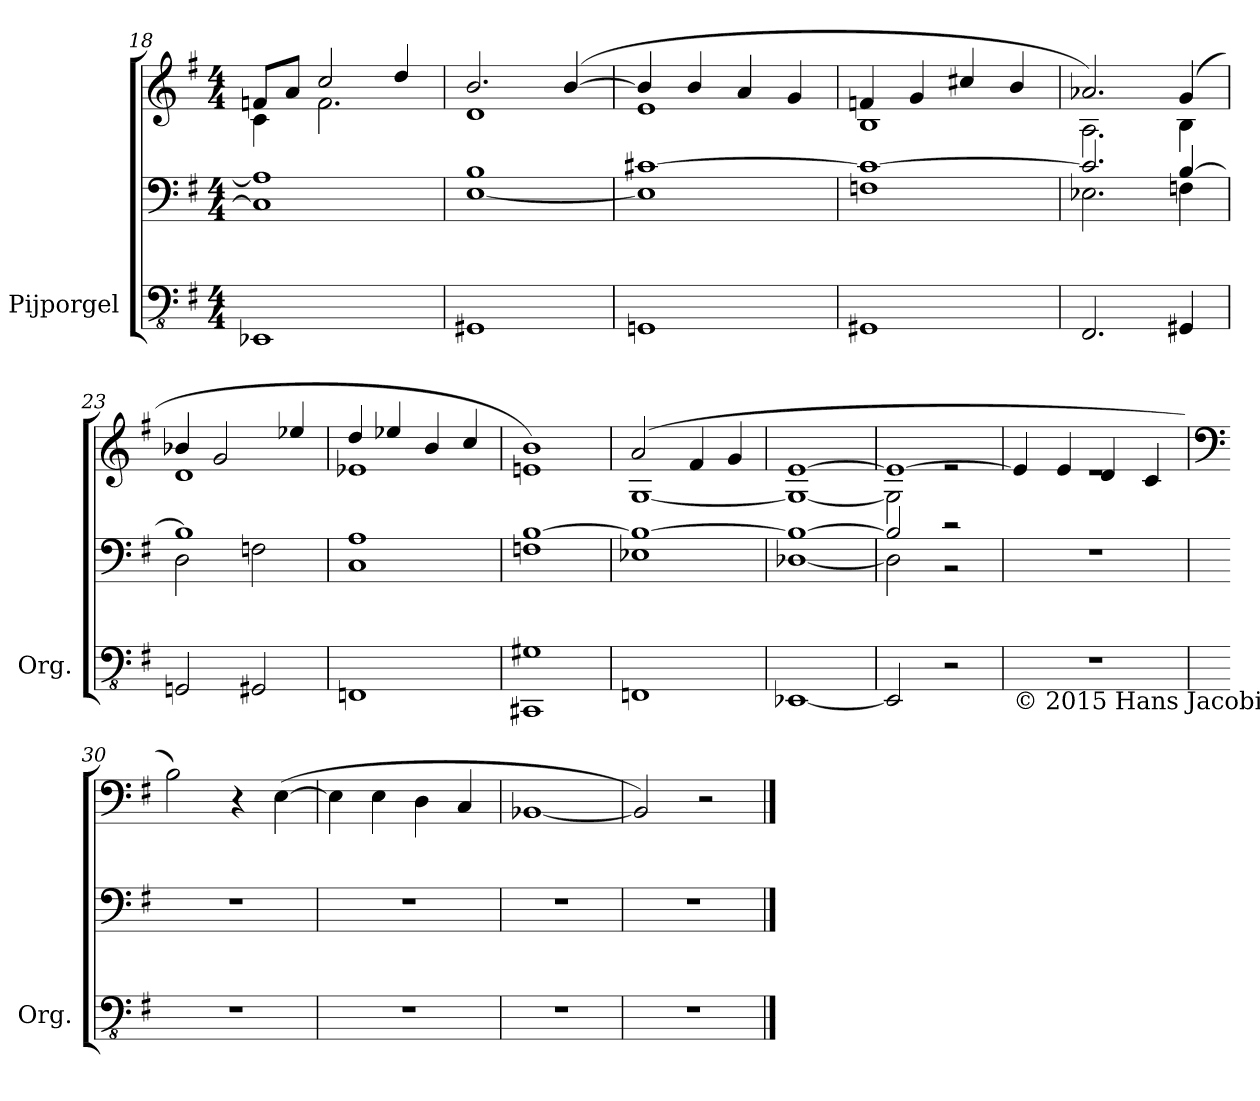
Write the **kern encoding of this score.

**kern	**kern	**kern
*part1	*part1	*part1
*staff3	*staff2	*staff1
*I"Pijporgel	*	*
*I'Org.	*	*
*clefFv4	*clefF4	*clefG2
*k[f#]	*k[f#]	*k[f#]
*M4/4	*M4/4	*M4/4
=18	=18	=18
*	*^	*^
1EEE-X	1A]	1C]	8fn/L	4c\
.	.	.	8a/J	.
.	.	.	2cc/	2.f\
.	.	.	4dd/	.
!!LO:LB:g=z	!!
=19	=19	=19	=19	=19
1GGG#X	1B	[1E	2.b/	1d
.	.	.	([4b/	.
=20	=20	=20	=20	=20
1GGGn	[1c#X	1E]	4b/]	1e
.	.	.	4b/	.
.	.	.	4a/	.
.	.	.	4g/	.
=21	=21	=21	=21	=21
1GGG#X	1c#_	1Fn	4fn/	1B
.	.	.	4g/	.
.	.	.	4cc#X/	.
.	.	.	4b/	.
=22	=22	=22	=22	=22
2.FFF#/	2.c#/]	2.E-X\	2.a-X/)	2.A\
4GGG#X/	[4B/	4Fn\	(4g/	4B\
=23	=23	=23	=23	=23
2GGGn/	1B]	2D\	4b-X/	1d
.	.	.	2g/	.
2GGG#X/	.	2Fn\	.	.
.	.	.	4ee-X/	.
=24	=24	=24	=24	=24
1FFFn	1A	1C	4dd/	1e-X
.	.	.	4ee-X/	.
.	.	.	4b/	.
.	.	.	4cc/	.
=25	=25	=25	=25	=25
1CCC#X 1GG#X	[1B	1Fn	1b)	1en
!!LO:LB:g=z	!!
=26	=26	=26	=26	=26
1FFFn	1B_	1E-X	(2a/	[1G
.	.	.	4f#/	.
.	.	.	4g/	.
=27	=27	=27	=27	=27
[1EEE-X	1B_	[1D-X	[1e	1G_
=28	=28	=28	=28	=28
2EEE-/]	2B/]	2D-\]	1e_	2G\]
2r	2r	2r	.	2re
=29	=29	=29	=29	=29
!LO:TX:b:t=© 2015 Hans Jacobi	!	!	!	!
*	*v	*v	*	*
1r	1r	4e/]	1re
.	.	4e/	.
.	.	4d/	.
.	.	4c/	.
*	*	*v	*v
=30	=30	=30
*	*	*clefF4
1r	1r	2B\)
.	.	4r
.	.	([4E\
=31	=31	=31
1r	1r	4E\]
.	.	4E\
.	.	4D\
.	.	4C/
=32	=32	=32
1r	1r	[1BB-X
=33	=33	=33
1r	1r	2BB-/])
.	.	2r
==	==	==
*-	*-	*-
